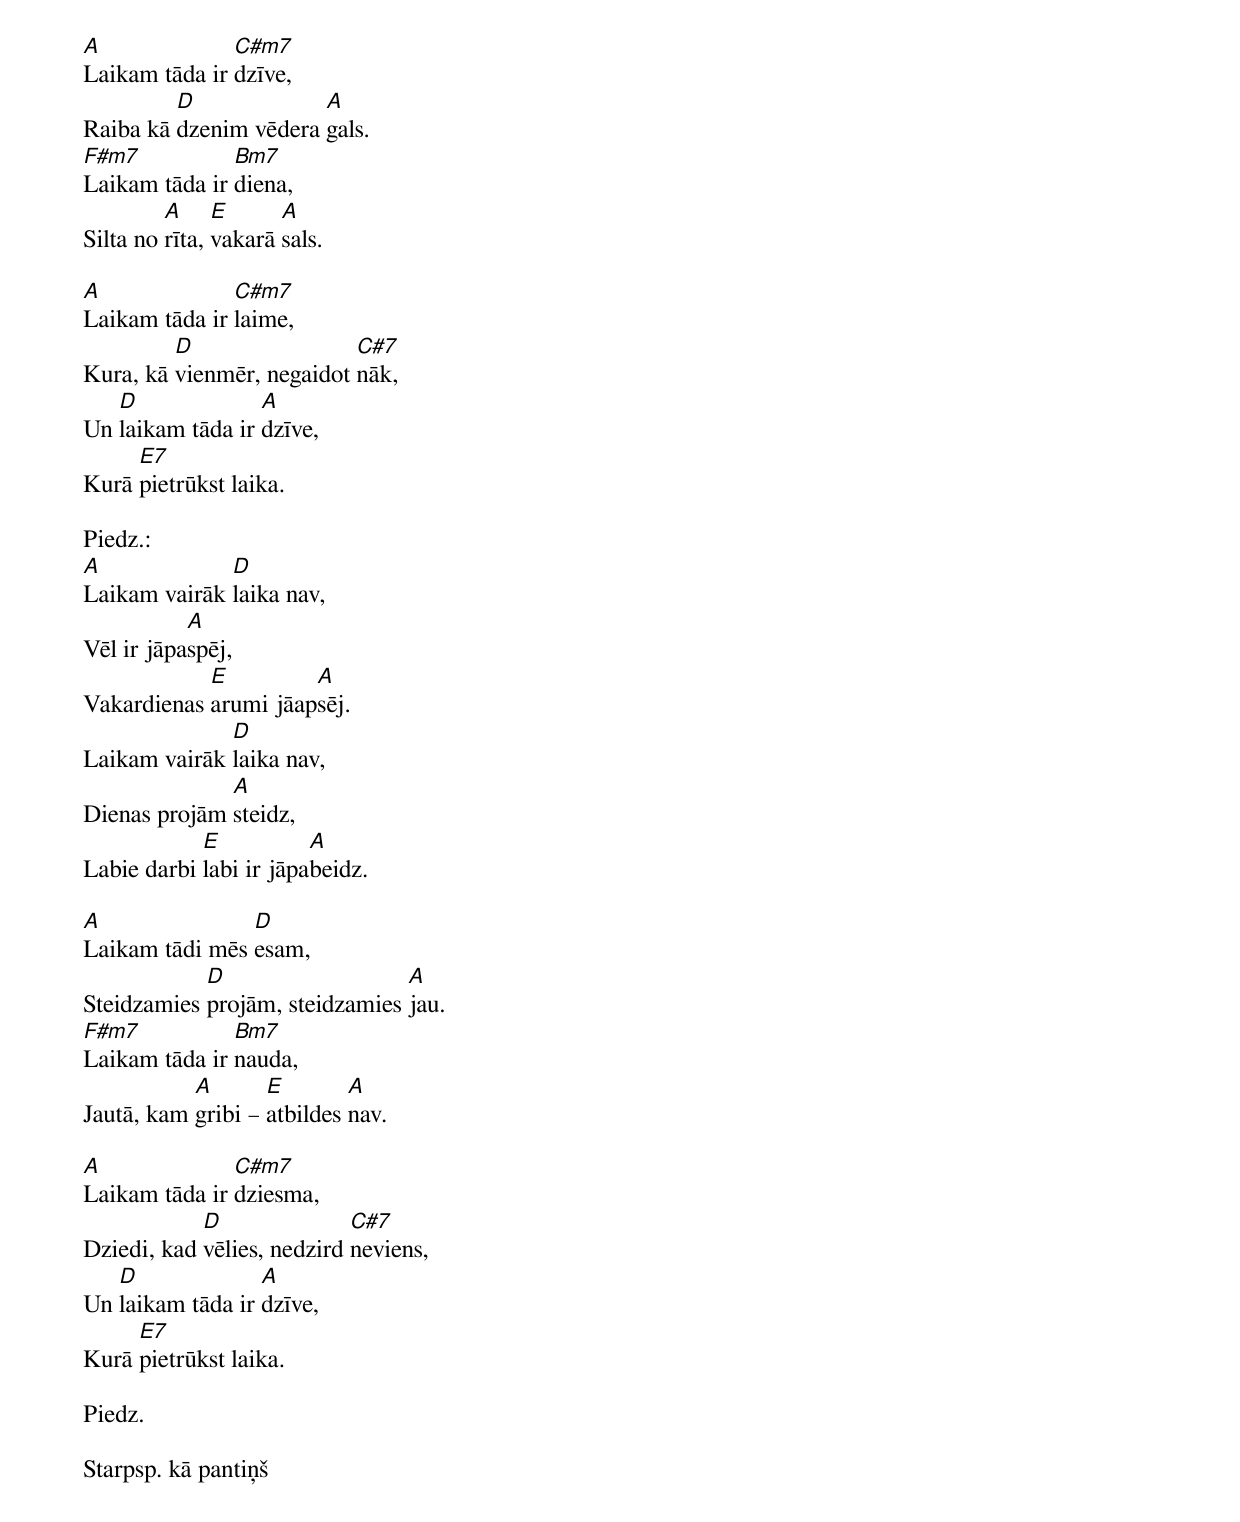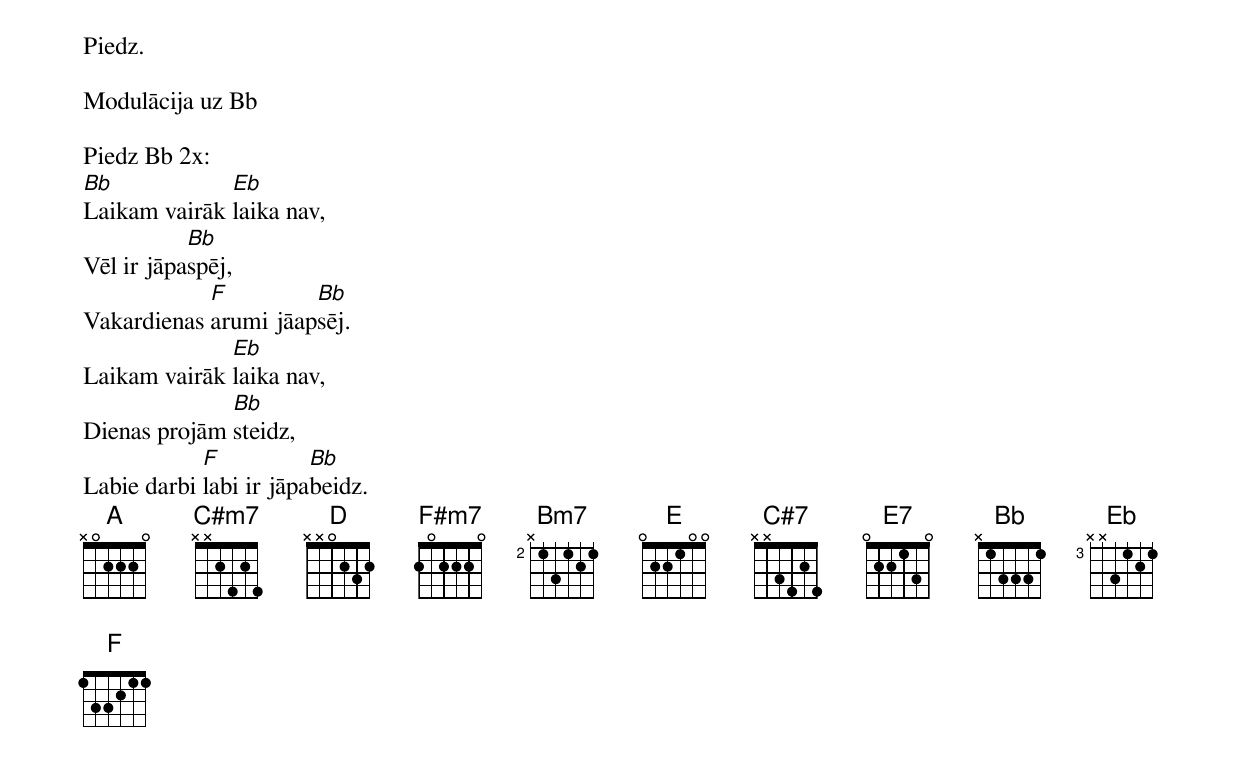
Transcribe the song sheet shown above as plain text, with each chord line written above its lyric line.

A              C#m7
Laikam tāda ir dzīve,
         D             A
Raiba kā dzenim vēdera gals.
F#m7           Bm7
Laikam tāda ir diena,
         A     E      A
Silta no rīta, vakarā sals.

A              C#m7
Laikam tāda ir laime,
         D                 C#7
Kura, kā vienmēr, negaidot nāk,
   D              A
Un laikam tāda ir dzīve,
     E7
Kurā pietrūkst laika.

Piedz.:
A             D
Laikam vairāk laika nav,
           A
Vēl ir jāpaspēj,
            E         A
Vakardienas arumi jāapsēj.
              D
Laikam vairāk laika nav,
              A
Dienas projām steidz,
            E           A
Labie darbi labi ir jāpabeidz.

A               D
Laikam tādi mēs esam,
            D                   A
Steidzamies projām, steidzamies jau.
F#m7           Bm7
Laikam tāda ir nauda,
           A       E        A
Jautā, kam gribi – atbildes nav.

A              C#m7
Laikam tāda ir dziesma,
            D               C#7
Dziedi, kad vēlies, nedzird neviens,
   D              A
Un laikam tāda ir dzīve,
     E7
Kurā pietrūkst laika.

Piedz.

Starpsp. kā pantiņš

Piedz.

Modulācija uz Bb

Piedz Bb 2x:
Bb            Eb
Laikam vairāk laika nav,
           Bb
Vēl ir jāpaspēj,
            F         Bb
Vakardienas arumi jāapsēj.
              Eb
Laikam vairāk laika nav,
              Bb
Dienas projām steidz,
            F           Bb
Labie darbi labi ir jāpabeidz.
